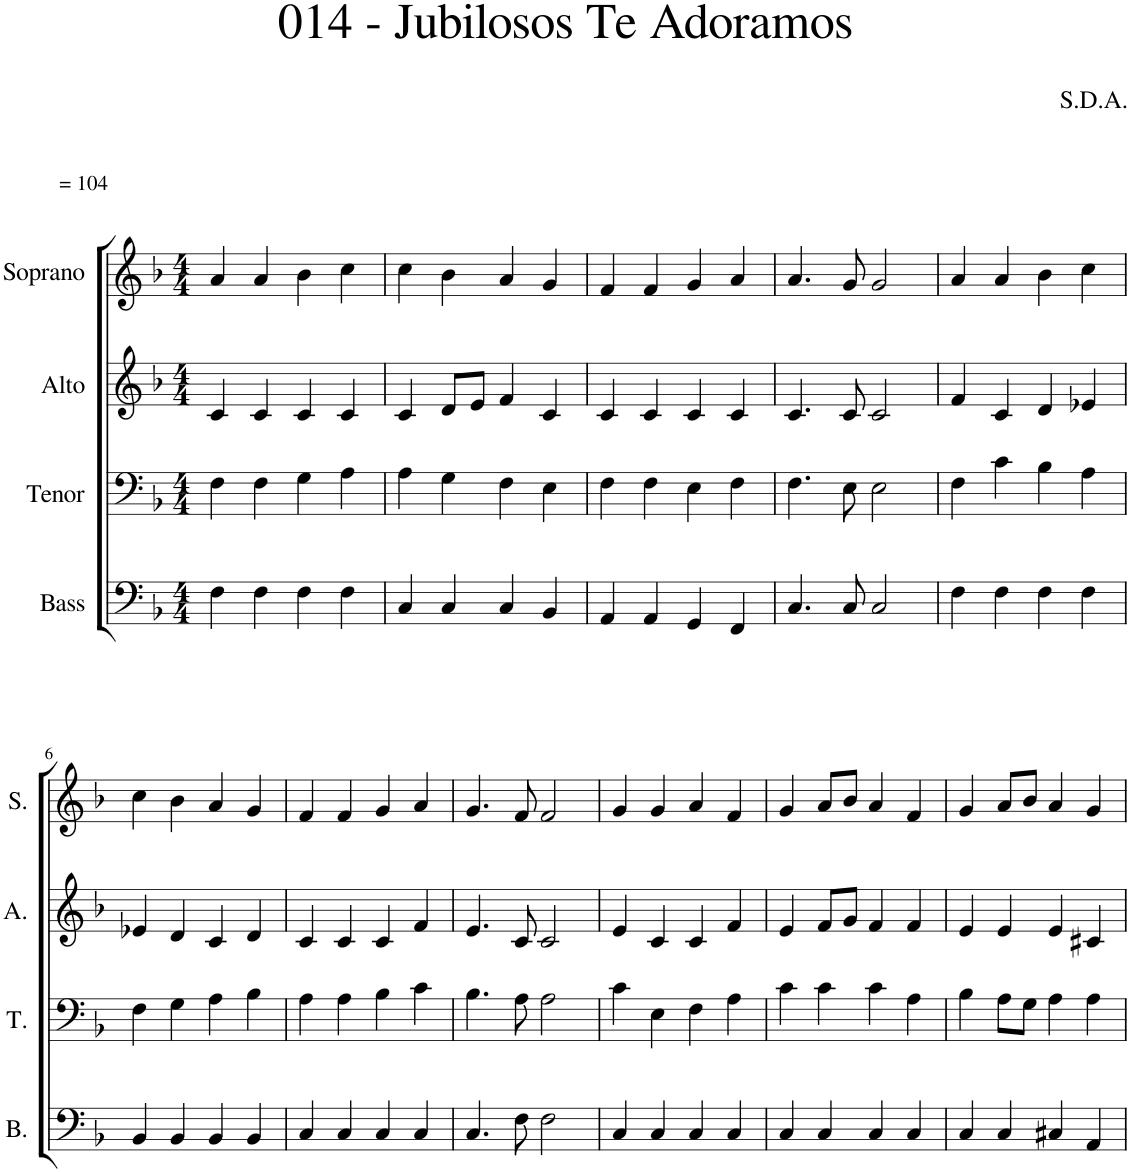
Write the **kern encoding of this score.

**kern	**kern	**kern	**kern
*part4	*part3	*part2	*part1
*staff4	*staff3	*staff2	*staff1
*I"Bass	*I"Tenor	*I"Alto	*I"Soprano
*I'B.	*I'T.	*I'A.	*I'S.
*clefF4	*clefF4	*clefG2	*clefG2
*k[b-]	*k[b-]	*k[b-]	*k[b-]
*M4/4	*M4/4	*M4/4	*M4/4
=1	=1	=1	=1
!	!	!	!LO:TX:a:t== 104
4F\	4F\	4c/	4a/
4F\	4F\	4c/	4a/
4F\	4G\	4c/	4b-\
4F\	4A\	4c/	4cc\
=2	=2	=2	=2
4C/	4A\	4c/	4cc\
4C/	4G\	8d/L	4b-\
.	.	8e/J	.
4C/	4F\	4f/	4a/
4BB-/	4E\	4c/	4g/
=3	=3	=3	=3
4AA/	4F\	4c/	4f/
4AA/	4F\	4c/	4f/
4GG/	4E\	4c/	4g/
4FF/	4F\	4c/	4a/
=4	=4	=4	=4
4.C/	4.F\	4.c/	4.a/
8C/	8E\	8c/	8g/
2C/	2E\	2c/	2g/
=5	=5	=5	=5
4F\	4F\	4f/	4a/
4F\	4c\	4c/	4a/
4F\	4B-\	4d/	4b-\
4F\	4A\	4e-X/	4cc\
!!LO:LB:g=z
=6	=6	=6	=6
4BB-/	4F\	4e-X/	4cc\
4BB-/	4G\	4d/	4b-\
4BB-/	4A\	4c/	4a/
4BB-/	4B-\	4d/	4g/
=7	=7	=7	=7
4C/	4A\	4c/	4f/
4C/	4A\	4c/	4f/
4C/	4B-\	4c/	4g/
4C/	4c\	4f/	4a/
=8	=8	=8	=8
4.C/	4.B-\	4.e/	4.g/
8F\	8A\	8c/	8f/
2F\	2A\	2c/	2f/
=9	=9	=9	=9
4C/	4c\	4e/	4g/
4C/	4E\	4c/	4g/
4C/	4F\	4c/	4a/
4C/	4A\	4f/	4f/
=10	=10	=10	=10
4C/	4c\	4e/	4g/
4C/	4c\	8f/L	8a/L
.	.	8g/J	8b-/J
4C/	4c\	4f/	4a/
4C/	4A\	4f/	4f/
=11	=11	=11	=11
4C/	4B-\	4e/	4g/
4C/	8A\L	4e/	8a/L
.	8G\J	.	8b-/J
4C#X/	4A\	4e/	4a/
4AA/	4A\	4c#X/	4g/
=	=	=	=
*-	*-	*-	*-
